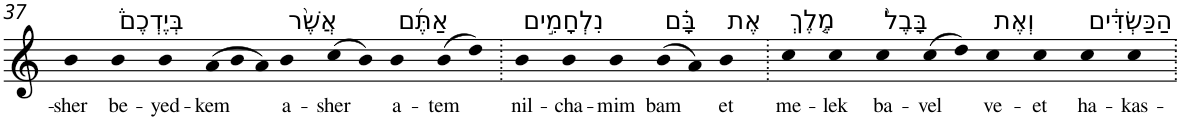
**kern	**text
*part1	*part1
*staff1	*staff1
*I"Piano	*
*I'Pno	*
!!LO:PB:g=z
*clefG2	*
*k[]	*
=37	=37
!	!LO:LY:b
4b	-sher
!LO:TX:a:t=בְּיֶדְכֶם֒	!
!	!LO:LY:b
4b	be-
!	!LO:LY:b
4b	-yed-
*Xtuplet	*
!	!LO:LY:b
(>12a	-kem
12b	.
12a)	.
!LO:TX:a:t=אֲשֶׁ֨ר	!
!	!LO:LY:b
4b	a-
!	!LO:LY:b
(>8cc	-sher
8b)	.
!LO:TX:a:t=אַתֶּ֜ם	!
!	!LO:LY:b
4b	a-
!	!LO:LY:b
(>8b	-tem
8dd)	.
=38.	=38.
!LO:TX:a:t=נִלְחָמִ֣ים	!
!	!LO:LY:b
4b	nil-
!	!LO:LY:b
4b	-cha-
!	!LO:LY:b
4b	-mim
!LO:TX:a:t=בָּ֗ם	!
!	!LO:LY:b
(>8b	bam
8a)	.
!LO:TX:a:t=אֶת	!
!	!LO:LY:b
4b	et
=39.	=39.
!LO:TX:a:t=מֶ֤לֶךְ	!
!	!LO:LY:b
4cc	me-
!	!LO:LY:b
4cc	-lek
!LO:TX:a:t=בָּבֶל֙	!
!	!LO:LY:b
4cc	ba-
!	!LO:LY:b
(>8cc	-vel
8dd)	.
!LO:TX:a:t=וְאֶת	!
!	!LO:LY:b
4cc	ve-
!	!LO:LY:b
4cc	-et
!LO:TX:a:t=הַכַּשְׂדִּ֔ים	!
!	!LO:LY:b
4cc	ha-
!	!LO:LY:b
4cc	-kas-
=.	=.
*-	*-
